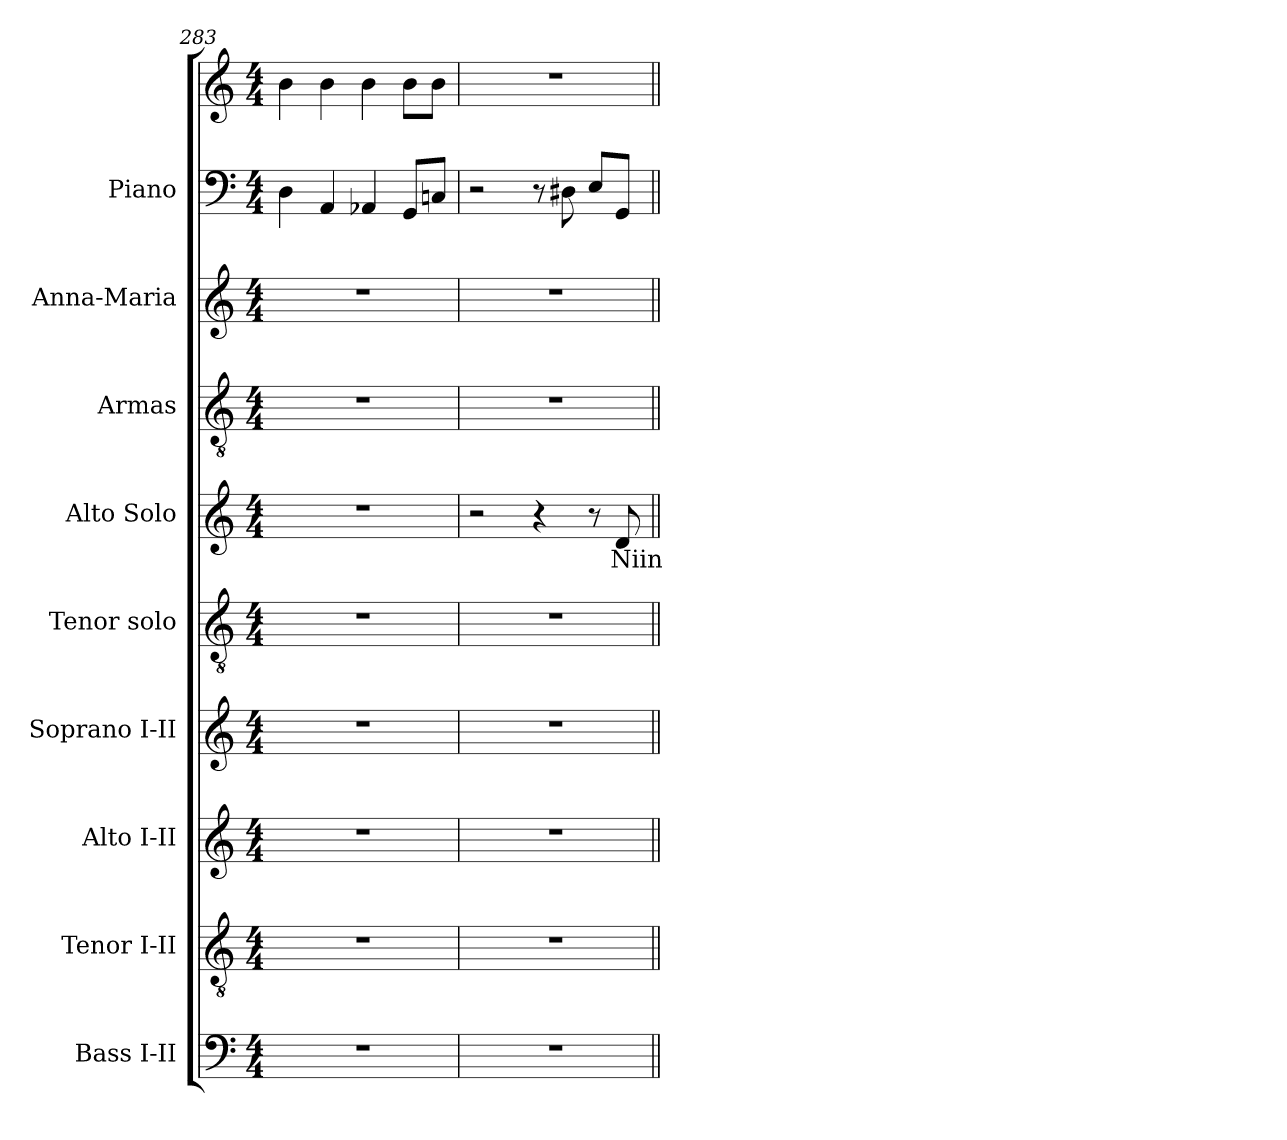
**kern	**kern	**kern	**kern	**kern	**kern	**text	**kern	**kern	**kern	**kern
*part9	*part8	*part7	*part6	*part5	*part4	*part4	*part3	*part2	*part1	*part1
*staff10	*staff9	*staff8	*staff7	*staff6	*staff5	*staff5	*staff4	*staff3	*staff2	*staff1
*I"Bass I-II	*I"Tenor I-II	*I"Alto I-II	*I"Soprano I-II	*I"Tenor solo	*I"Alto Solo	*	*I"Armas	*I"Anna-Maria	*I"Piano	*
*I'B.	*I'T.	*I'A.	*I'S.	*I'T. Solo	*I'A. Solo	*	*I'Armas	*I'A-M	*I'Pno.	*
*clefF4	*clefGv2	*clefG2	*clefG2	*clefGv2	*clefG2	*	*clefGv2	*clefG2	*clefF4	*clefG2
*	*ITrd7c12	*	*	*ITrd7c12	*	*	*ITrd7c12	*	*	*
*k[]	*k[]	*k[]	*k[]	*k[]	*k[]	*	*k[]	*k[]	*k[]	*k[]
*C:	*C:	*C:	*C:	*C:	*C:	*	*C:	*C:	*C:	*C:
*M4/4	*M4/4	*M4/4	*M4/4	*M4/4	*M4/4	*	*M4/4	*M4/4	*M4/4	*M4/4
=283	=283	=283	=283	=283	=283	=283	=283	=283	=283	=283
1r	1r	1r	1r	1r	1r	.	1r	1r	4Di\	4bi
.	.	.	.	.	.	.	.	.	4AAi/	4bi
.	.	.	.	.	.	.	.	.	4AA-Xi/	4bi
.	.	.	.	.	.	.	.	.	8GGi/L	8bi\L
.	.	.	.	.	.	.	.	.	8Cni/J	8bi\J
=284	=284	=284	=284	=284	=284	=284	=284	=284	=284	=284
1r	1r	1r	1r	1r	2r	.	1r	1r	2r	1r
.	.	.	.	.	4r	.	.	.	8r	.
.	.	.	.	.	.	.	.	.	8D#Xi\	.
.	.	.	.	.	8r	.	.	.	8Ei/L	.
!	!	!	!	!	!	!LO:LY:b:color=#000000	!	!	!	!
.	.	.	.	.	8di/	Niin	.	.	8GGi/J	.
=||	=||	=||	=||	=||	=||	=||	=||	=||	=||	=||
*-	*-	*-	*-	*-	*-	*-	*-	*-	*-	*-
